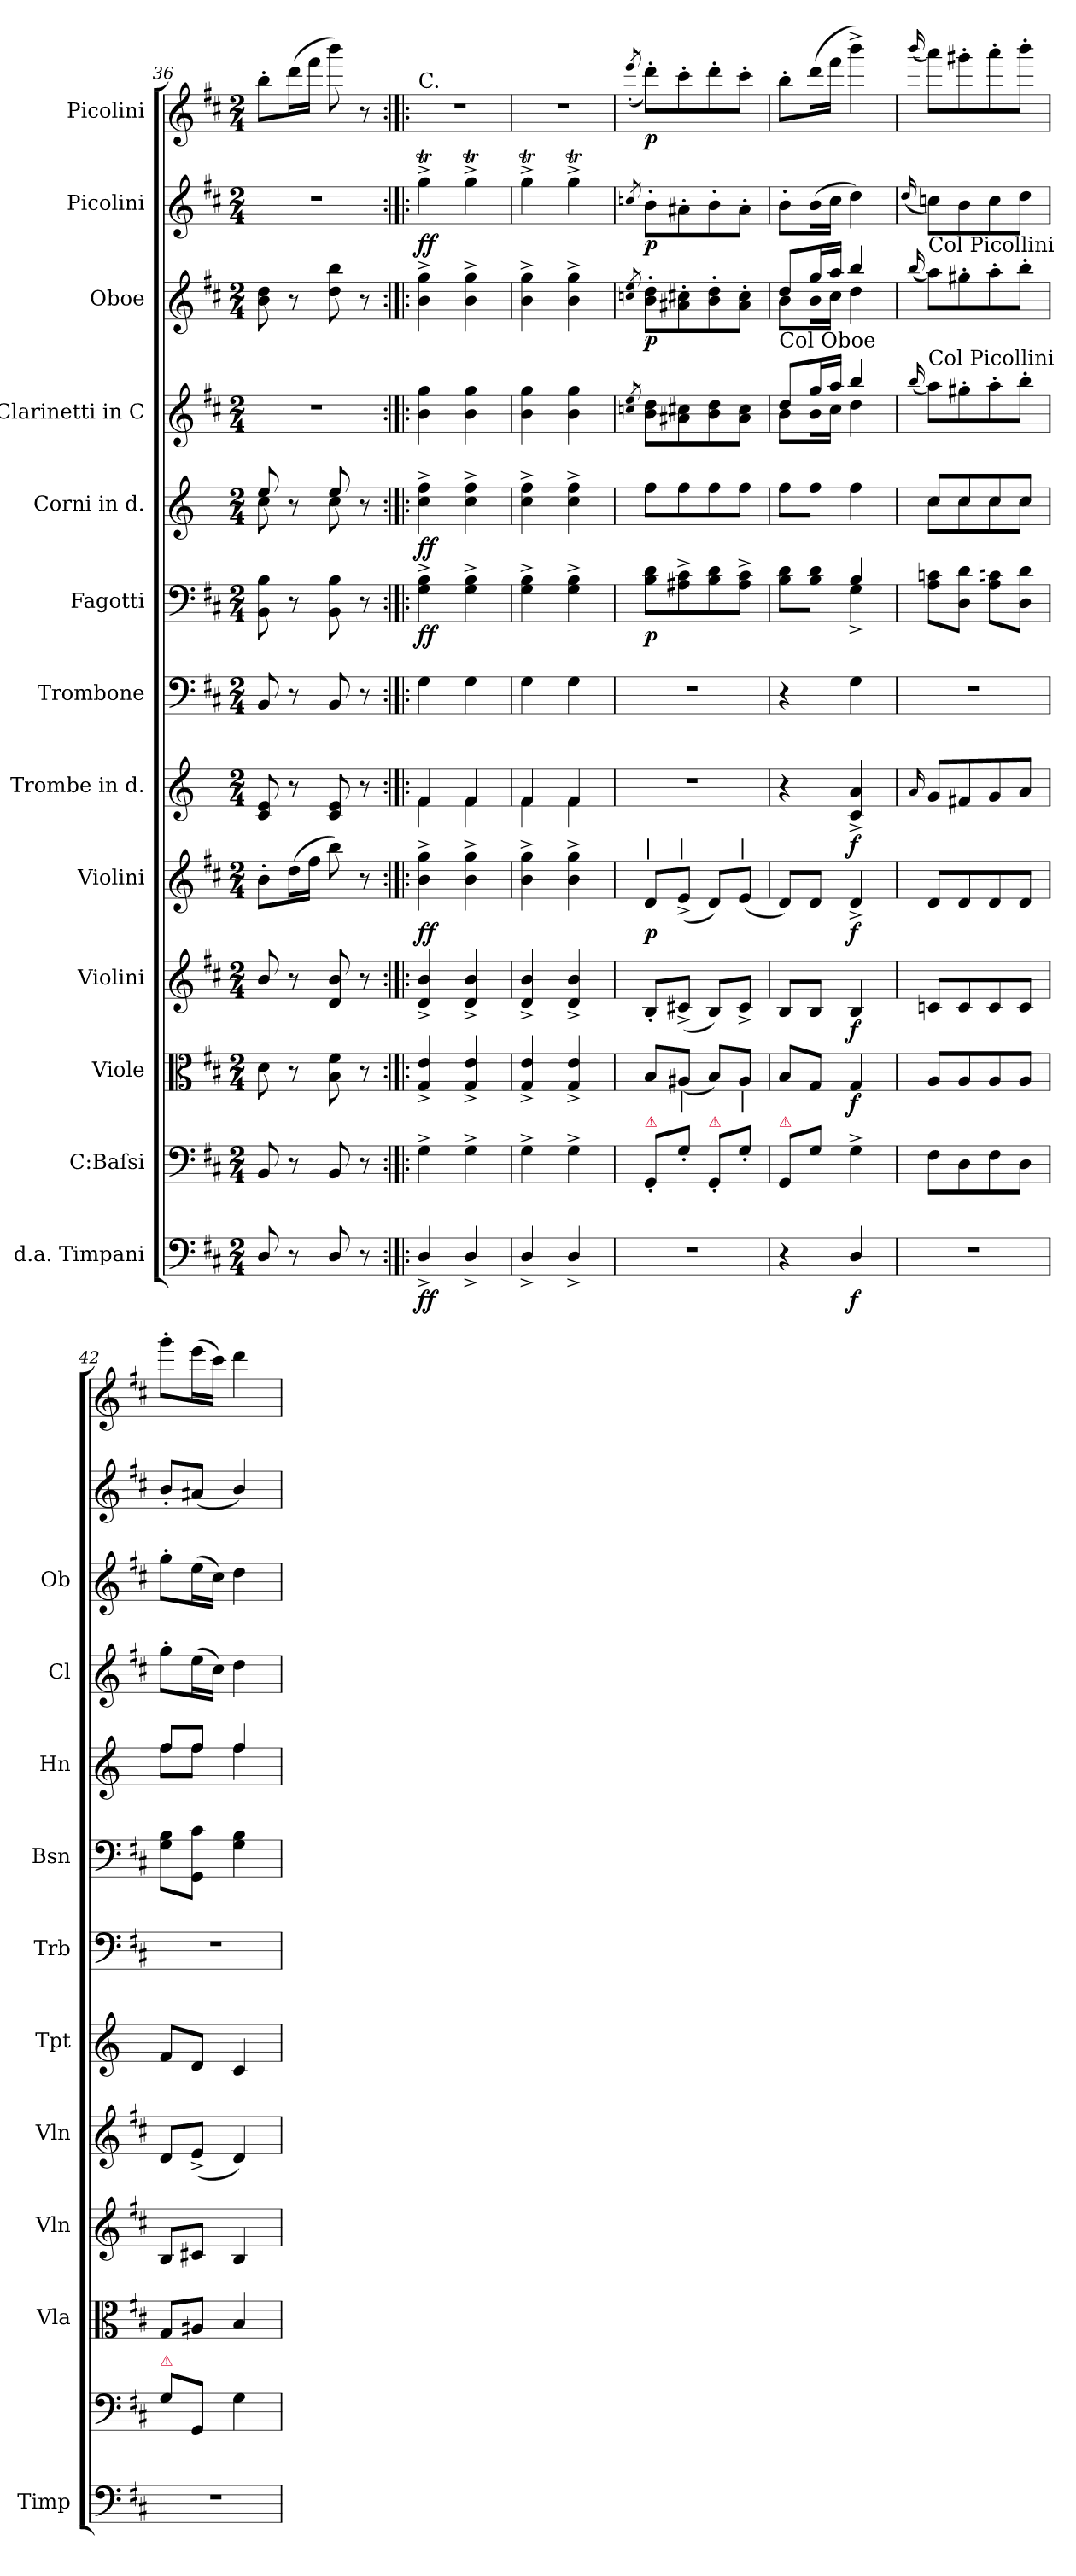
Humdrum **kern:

**kern	**dynam	**kern	**kern	**dynam	**kern	**dynam	**kern	**dynam	**kern	**dynam	**kern	**kern	**dynam	**kern	**dynam	**kern	**kern	**dynam	**kern	**dynam	**kern	**dynam
*part13	*part13	*part12	*part11	*part11	*part10	*part10	*part9	*part9	*part8	*part8	*part7	*part6	*part6	*part5	*part5	*part4	*part3	*part3	*part2	*part2	*part1	*part1
*staff13	*staff13	*staff12	*staff11	*staff11	*staff10	*staff10	*staff9	*staff9	*staff8	*staff8	*staff7	*staff6	*staff6	*staff5	*staff5	*staff4	*staff3	*staff3	*staff2	*staff2	*staff1	*staff1
*I"d.a. Timpani	*	*I"C:Baſsi	*I"Viole	*	*I"Violini	*	*I"Violini	*	*I"Trombe in d.	*	*I"Trombone	*I"Fagotti	*	*I"Corni in d.	*	*I"Clarinetti in C	*I"Oboe	*	*I"Picolini	*	*I"Picolini	*
*I'Timp	*	*	*I'Vla	*	*I'Vln	*	*I'Vln	*	*I'Tpt	*	*I'Trb	*I'Bsn	*	*I'Hn	*	*I'Cl	*I'Ob	*	*	*	*	*
*clefF4	*	*clefF4	*clefC3	*	*clefG2	*	*clefG2	*	*clefG2	*	*clefF4	*clefF4	*	*clefG2	*	*clefG2	*clefG2	*	*clefG2	*	*clefG2	*
*	*	*	*	*	*	*	*	*	*ITrd-1c-2	*	*	*	*	*ITrd-1c-2	*	*	*	*	*ITrd-8c-12	*	*ITrd-8c-12	*
*k[f#c#]	*	*k[f#c#]	*k[f#c#]	*	*k[f#c#]	*	*k[f#c#]	*	*k[f#c#]	*	*k[f#c#]	*k[f#c#]	*	*k[f#c#]	*	*k[f#c#]	*k[f#c#]	*	*k[f#c#]	*	*k[f#c#]	*
*b:	*	*b:	*b:	*	*b:	*	*b:	*	*b:	*	*b:	*b:	*	*b:	*	*b:	*b:	*	*b:	*	*b:	*
*M2/4	*	*M2/4	*M2/4	*	*M2/4	*	*M2/4	*	*M2/4	*	*M2/4	*M2/4	*	*M2/4	*	*M2/4	*M2/4	*	*M2/4	*	*M2/4	*
=36	=36	=36	=36	=36	=36	=36	=36	=36	=36	=36	=36	=36	=36	=36	=36	=36	=36	=36	=36	=36	=36	=36
*	*	*	*	*	*	*	*	*	*	*	*	*	*	*^	*	*	*	*	*	*	*	*
8D/	.	8BB/	8d\	.	8b/	.	8b'\L	.	8d/ 8f#/	.	8BB/	8BB\ 8B\	.	8ff#/	8dd\	.	2r	8b\ 8dd\	.	2r	.	8bbb'\L	.
8r	.	8r	8r	.	8r	.	(16dd\L	.	8r	.	8r	8r	.	8r	8ryy	.	.	8r	.	.	.	(16dddd\L	.
.	.	.	.	.	.	.	16ff#\JJ	.	.	.	.	.	.	.	.	.	.	.	.	.	.	16ffff#\JJ	.
8D/	.	8BB/	8B\ 8f#\	.	8d/ 8b/	.	8bb\)	.	8d/ 8f#/	.	8BB/	8BB\ 8B\	.	8ff#/	8dd\	.	.	8dd\ 8bb\	.	.	.	8bbbb\)	.
8r	.	8r	8r	.	8r	.	8r	.	8r	.	8r	8r	.	8r	8ryy	.	.	8r	.	.	.	8r	.
=37:|!|:	=37:|!|:	=37:|!|:	=37:|!|:	=37:|!|:	=37:|!|:	=37:|!|:	=37:|!|:	=37:|!|:	=37:|!|:	=37:|!|:	=37:|!|:	=37:|!|:	=37:|!|:	=37:|!|:	=37:|!|:	=37:|!|:	=37:|!|:	=37:|!|:	=37:|!|:	=37:|!|:	=37:|!|:	=37:|!|:	=37:|!|:
*	*	*	*	*	*	*	*	*	*^	*	*	*	*	*	*	*	*	*	*	*	*	*	*
!	!	!	!	!	!	!	!	!	!	!	!	!	!	!	!	!	!	!	!	!	!	!	!LO:TX:a:t=C.	!
*	*	*	*	*	*	*	*	*	*	*	*	*	*	*	*v	*v	*	*	*	*	*	*	*	*
4D^/	ff	4G^\	4G^/ 4e^/	.	4d^/ 4b^/	.	4b^\ 4gg^\	ff	4g/	4g\	.	4G\	4G^\ 4B^\	ff	4dd^\ 4gg^\	ff	4b\ 4gg\	4b^\ 4gg^\	.	4gggT^\	ff	2r	.
4D^/	.	4G^\	4G^/ 4e^/	.	4d^/ 4b^/	.	4b^\ 4gg^\	.	4g/	4g\	.	4G\	4G^\ 4B^\	.	4dd^\ 4gg^\	.	4b\ 4gg\	4b^\ 4gg^\	.	4gggT^\	.	.	.
=38	=38	=38	=38	=38	=38	=38	=38	=38	=38	=38	=38	=38	=38	=38	=38	=38	=38	=38	=38	=38	=38	=38	=38
4D^/	.	4G^\	4G^/ 4e^/	.	4d^/ 4b^/	.	4b^\ 4gg^\	.	4g/	4g\	.	4G\	4G^\ 4B^\	.	4dd^\ 4gg^\	.	4b\ 4gg\	4b^\ 4gg^\	.	4gggT^\	.	2r	.
4D^/	.	4G^\	4G^/ 4e^/	.	4d^/ 4b^/	.	4b^\ 4gg^\	.	4g/	4g\	.	4G\	4G^\ 4B^\	.	4dd^\ 4gg^\	.	4b\ 4gg\	4b^\ 4gg^\	.	4gggT^\	.	.	.
*	*	*	*	*	*	*	*	*	*v	*v	*	*	*	*	*	*	*	*	*	*	*	*	*
=39	=39	=39	=39	=39	=39	=39	=39	=39	=39	=39	=39	=39	=39	=39	=39	=39	=39	=39	=39	=39	=39	=39
.	.	.	.	.	.	.	.	.	.	.	.	.	.	.	.	8qccn/ 8qee/	8qccn/ 8qee/	.	8qcccn/	.	(8qeeee'/	.
!	!	!	!	!	!	!	!LO:TX:a:t=|	!	!	!	!	!	!	!	!	!	!	!	!	!	!	!
!	!	!LO:TX:a:color=crimson:t=⚠	!	!	!	!	!	!	!	!	!	!	!	!	!	!	!	!	!	!	!	!
2r	.	8GG'/L	8B/L	.	8B'/L	.	8d/L	p	2r	.	2r	8B\ 8d\L	p	8gg\L	.	8b\ 8dd\L	8b'\ 8dd'\L	p	8bb'\L	p	8dddd'\L)	p
!	!	!	!	!	!	!	!LO:TX:a:t=|	!	!	!	!	!	!	!	!	!	!	!	!	!	!	!
!	!	!	!LO:TX:b:t=|	!	!	!	!	!	!	!	!	!	!	!	!	!	!	!	!	!	!	!
.	.	8G'/J	(8A#X/J	.	(8c#X^/J	.	(8e^/J	.	.	.	.	8A#X^\ 8c#^\	.	8gg\	.	8a#X\ 8cc#X\	8a#X'\ 8cc#X'\	.	8aa#X'\	.	8cccc#'\	.
!	!	!LO:TX:a:color=crimson:t=⚠	!	!	!	!	!	!	!	!	!	!	!	!	!	!	!	!	!	!	!	!
.	.	8GG'/L	8B/L)	.	8B/L)	.	8d/L)	.	.	.	.	8B\ 8d\	.	8gg\	.	8b\ 8dd\	8b'\ 8dd'\	.	8bb'\	.	8dddd'\	.
!	!	!	!	!	!	!	!LO:TX:a:t=|	!	!	!	!	!	!	!	!	!	!	!	!	!	!	!
!	!	!	!LO:TX:b:t=|	!	!	!	!	!	!	!	!	!	!	!	!	!	!	!	!	!	!	!
.	.	8G'/J	8A#/J	.	8c#^/J	.	(8e/J	.	.	.	.	8A#^\ 8c#^\J	.	8gg\J	.	8a#\ 8cc#\J	8a#'\ 8cc#'\J	.	8aa#'\J	.	8cccc#'\J	.
=40	=40	=40	=40	=40	=40	=40	=40	=40	=40	=40	=40	=40	=40	=40	=40	=40	=40	=40	=40	=40	=40	=40
*	*	*	*	*	*	*	*	*	*	*	*	*^	*	*	*	*^	*^	*	*	*	*	*
!	!	!	!	!	!	!	!	!	!	!	!	!	!	!	!	!	!LO:TX:a:t=Col Oboe	!	!	!	!	!	!	!	!
!	!	!LO:TX:a:color=crimson:t=⚠	!	!	!	!	!	!	!	!	!	!	!	!	!	!	!	!	!	!	!	!	!	!	!
4r	.	8GG/L	8B/L	.	8B/L	.	8d/L)	.	4r	.	4r	8B\ 8d\L	4ryy	.	8gg\L	.	8dd/L	8b\L	8dd/L	8b\L	.	8bb'\L	.	8bbb'\L	.
.	.	8G/J	8G/J	.	8B/J	.	8d/J	.	.	.	.	8B\ 8d\J	.	.	8gg\J	.	16gg/L	16b\L	16gg/L	16b\L	.	(16bb\L	.	(16dddd\L	.
.	.	.	.	.	.	.	.	.	.	.	.	.	.	.	.	.	16aa/JJ	16cc#\JJ	16aa/JJ	16cc#\JJ	.	16ccc#\JJ	.	16ffff#\JJ	.
4D/	f	4G^\	4G/	f	4B/	f	4d^/	f	4d^/ 4b^/	f	4G\	4B/	4G^\	.	4gg\	.	4bb/	4dd\	4bb/	4dd\	.	4ddd\)	.	4bbbb^\)	.
*	*	*	*	*	*	*	*	*	*	*	*	*	*	*	*	*	*v	*v	*	*	*	*	*	*	*
*	*	*	*	*	*	*	*	*	*	*	*	*v	*v	*	*	*	*	*v	*v	*	*	*	*	*
=41	=41	=41	=41	=41	=41	=41	=41	=41	=41	=41	=41	=41	=41	=41	=41	=41	=41	=41	=41	=41	=41	=41
.	.	.	.	.	.	.	.	.	16qqb/	.	.	.	.	.	.	(16qqbb/	(16qqbb/	.	(16qqddd/	.	(16qqbbbb/	.
*	*	*	*	*	*	*	*	*	*	*	*	*	*	*^	*	*	*	*	*	*	*	*
!	!	!	!	!	!	!	!	!	!	!	!	!	!	!	!	!	!	!LO:TX:a:t=Col Picollini	!	!	!	!	!
!	!	!	!	!	!	!	!	!	!	!	!	!	!	!	!	!	!LO:TX:a:t=Col Picollini	!	!	!	!	!	!
2r	.	8F#\L	8A/L	.	8cn/L	.	8d/L	.	8a/L	.	2r	8A\ 8cn\L	.	8dd/L	8dd\L	.	8aa\L)	8aa\L)	.	8cccn\L)	.	8aaaa\L)	.
.	.	8D\	8A/	.	8c/	.	8d/	.	8g#X/	.	.	8D\ 8d\J	.	8dd/	8dd\	.	8gg#X'\	8gg#X'\	.	8bb\	.	8gggg#X'\	.
.	.	8F#\	8A/	.	8c/	.	8d/	.	8a/	.	.	8A\ 8cn\L	.	8dd/	8dd\	.	8aa'\	8aa'\	.	8ccc\	.	8aaaa'\	.
.	.	8D\J	8A/J	.	8c/J	.	8d/J	.	8b/J	.	.	8D\ 8d\J	.	8dd/J	8dd\J	.	8bb'\J	8bb'\J	.	8ddd\J	.	8bbbb'\J	.
=42	=42	=42	=42	=42	=42	=42	=42	=42	=42	=42	=42	=42	=42	=42	=42	=42	=42	=42	=42	=42	=42	=42	=42
!	!	!LO:TX:a:color=crimson:t=⚠	!	!	!	!	!	!	!	!	!	!	!	!	!	!	!	!	!	!	!	!	!
2r	.	8G/L	8G/L	.	8B/L	.	8d/L	.	8g/L	.	2r	8G\ 8B\L	.	8gg/L	8gg\L	.	8gg'\L	8gg'\L	.	8bb'/L	.	8gggg'\L	.
.	.	8GG/J	8A#X/J	.	8c#X/J	.	(8e^/J	.	8e/J	.	.	8GG\ 8c#\J	.	8gg/J	8gg\J	.	(16ee\L	(16ee\L	.	(8aa#X/J	.	(16eeee\L	.
.	.	.	.	.	.	.	.	.	.	.	.	.	.	.	.	.	16cc#\JJ)	16cc#\JJ)	.	.	.	16cccc#\JJ)	.
.	.	4G\	4B/	.	4B/	.	4d/)	.	4d/	.	.	4G\ 4B\	.	4gg/	4gg\	.	4dd\	4dd\	.	4bb/)	.	4dddd\	.
*	*	*	*	*	*	*	*	*	*	*	*	*	*	*v	*v	*	*	*	*	*	*	*	*
=	=	=	=	=	=	=	=	=	=	=	=	=	=	=	=	=	=	=	=	=	=	=
*-	*-	*-	*-	*-	*-	*-	*-	*-	*-	*-	*-	*-	*-	*-	*-	*-	*-	*-	*-	*-	*-	*-
